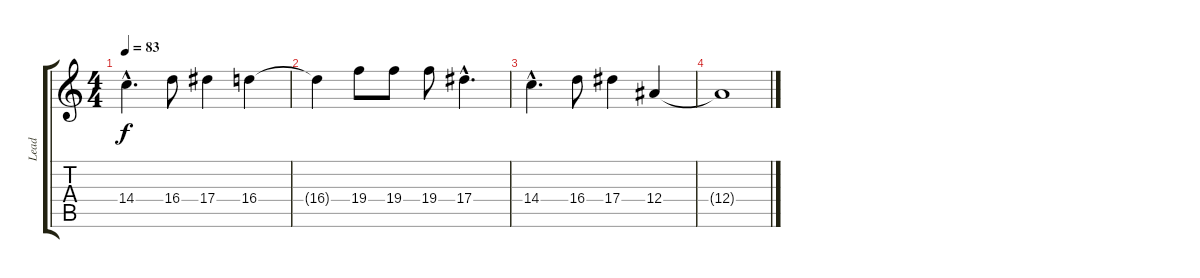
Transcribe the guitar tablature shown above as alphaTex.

\track ("Lead" "Lead") {instrument distortionguitar}
\staff {score tabs}
\tuning (C4 G3 Eb3 Bb2 F2 C2) {hide}
\ts (4 4)
\tempo 83
\clef g2
\ks c
14.4{hac}.4{d dy f} 16.4.8 17.4.4 16.4.4 |
16.4{t}.4 19.4.8 19.4.8 19.4.8 17.4{hac}.4{d} |
14.4{hac}.4{d} 16.4.8 17.4.4 12.4.4 |
12.4{t}.1
